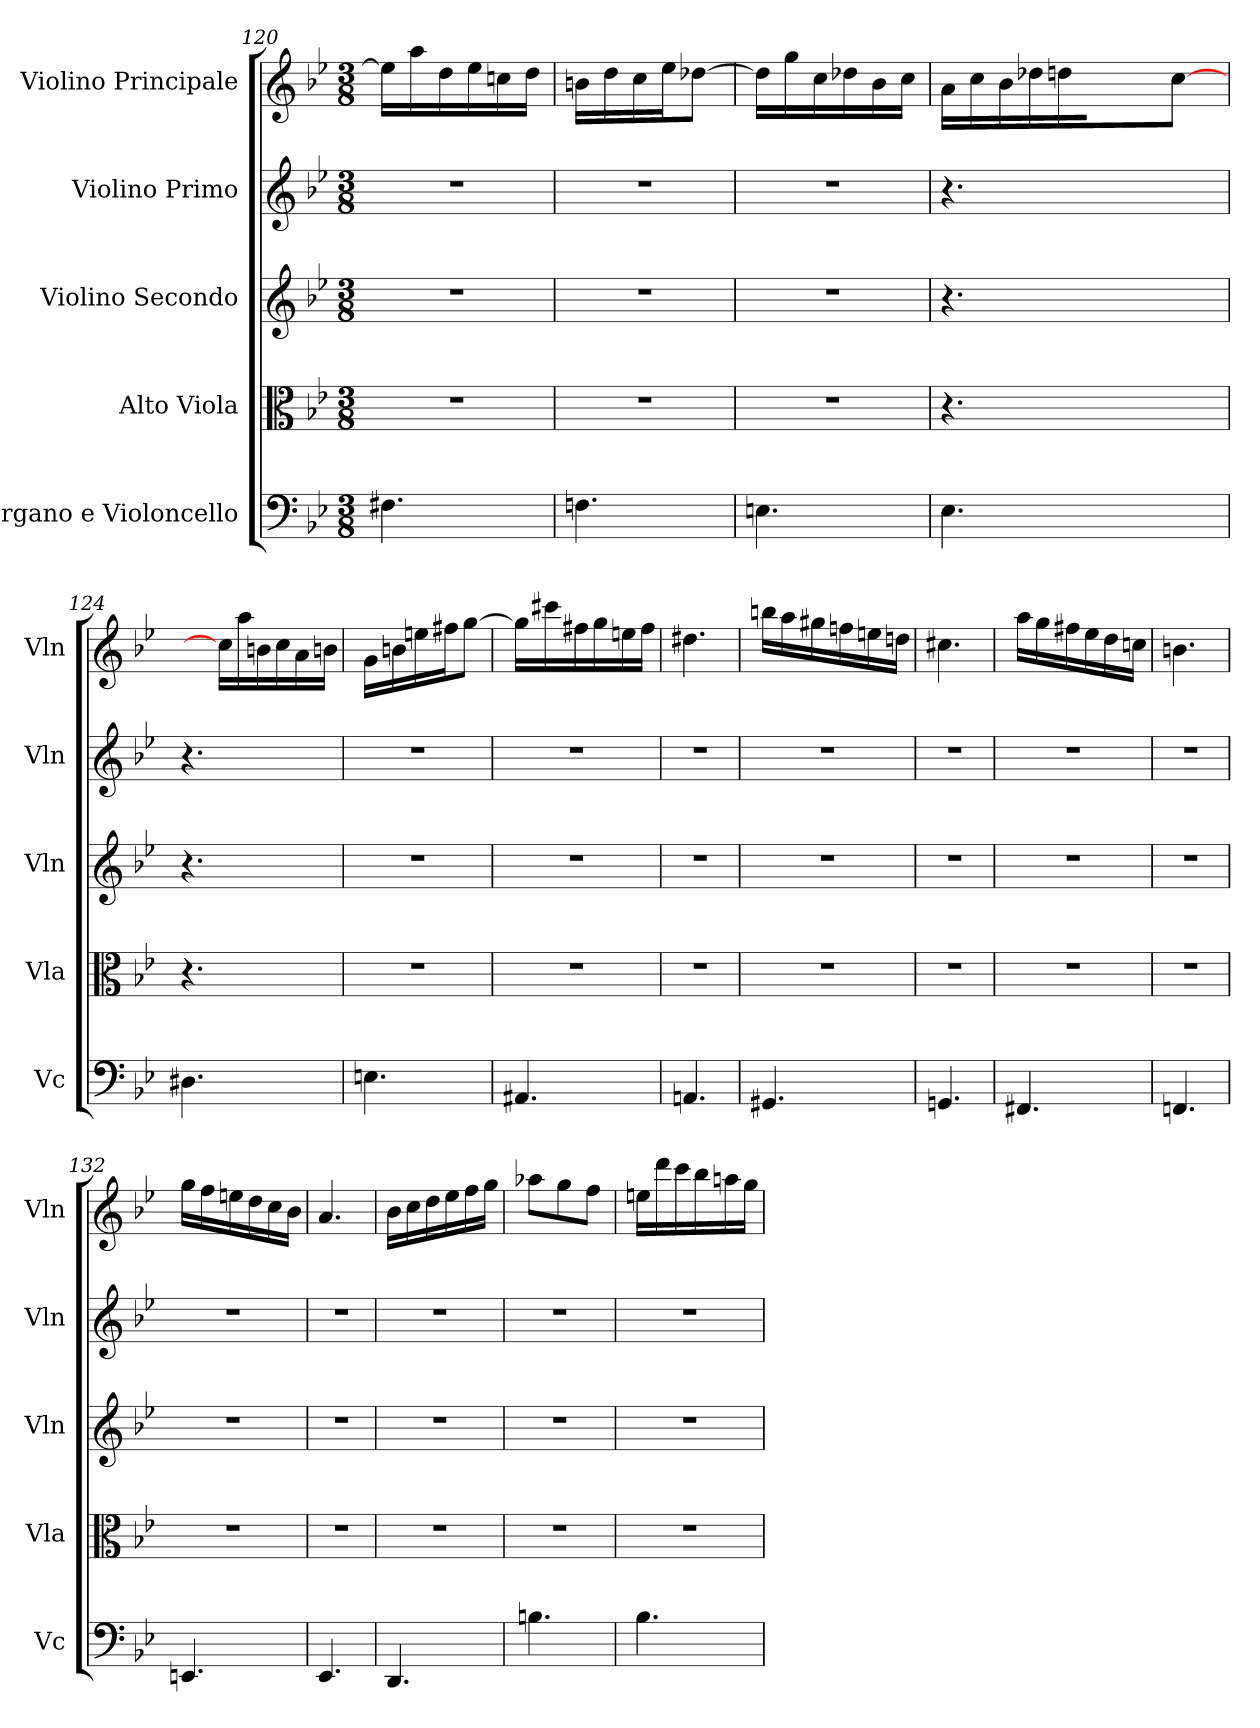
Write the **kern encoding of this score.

**kern	**kern	**kern	**kern	**kern
*part5	*part4	*part3	*part2	*part1
*staff5	*staff4	*staff3	*staff2	*staff1
*I"Organo e Violoncello	*I"Alto Viola	*I"Violino Secondo	*I"Violino Primo	*I"Violino Principale
*I'Vc	*I'Vla	*I'Vln	*I'Vln	*I'Vln
*clefF4	*clefC3	*clefG2	*clefG2	*clefG2
*k[b-e-]	*k[b-e-]	*k[b-e-]	*k[b-e-]	*k[b-e-]
*M3/8	*M3/8	*M3/8	*M3/8	*M3/8
=120	=120	=120	=120	=120
4.F#\	4.r	4.r	4.r	16ee-\LL]
.	.	.	.	16aa\
.	.	.	.	16dd\
.	.	.	.	16ee-\
.	.	.	.	16ccn\
.	.	.	.	16dd\JJ
=121	=121	=121	=121	=121
4.Fn\	4.r	4.r	4.r	16bn\LL
.	.	.	.	16dd\
.	.	.	.	16cc\
.	.	.	.	16ee-\J
.	.	.	.	[8dd-\J
=122	=122	=122	=122	=122
4.En\	4.r	4.r	4.r	16dd-\LL]
.	.	.	.	16gg\
.	.	.	.	16cc\
.	.	.	.	16dd-\
.	.	.	.	16b-\
.	.	.	.	16cc\JJ
=123	=123	=123	=123	=123
4.E-\	4.r	4.r	4.r	16a\LL
.	.	.	.	16cc\
.	.	.	.	16b-\
.	.	.	.	16dd-\
.	.	.	.	16ddn\J
.	.	.	.	16ryy
4ryy	4ryy	4ryy	4ryy	8.ryy
.	.	.	.	[8cc\J
16ryy	16ryy	16ryy	16ryy	.
=124	=124	=124	=124	=124
4.D#\	4.r	4.r	4.r	8.ryy
.	.	.	.	16cc\LL]
.	.	.	.	16aa\
.	.	.	.	16bn\
8.ryy	8.ryy	8.ryy	8.ryy	16cc\
.	.	.	.	16a\
.	.	.	.	16bn\JJ
=125	=125	=125	=125	=125
4.En\	4.r	4.r	4.r	16g\LL
.	.	.	.	16bn\
.	.	.	.	16een\
.	.	.	.	16ff#\J
.	.	.	.	[8gg\J
=126	=126	=126	=126	=126
4.AA#/	4.r	4.r	4.r	16gg\LL]
.	.	.	.	16ccc#\
.	.	.	.	16ff#\
.	.	.	.	16gg\
.	.	.	.	16een\
.	.	.	.	16ff#\JJ
=127	=127	=127	=127	=127
4.AAn/	4.r	4.r	4.r	4.dd#\
=128	=128	=128	=128	=128
4.GG#/	4.r	4.r	4.r	16bbn\LL
.	.	.	.	16aa\
.	.	.	.	16gg#\
.	.	.	.	16ffn\
.	.	.	.	16een\
.	.	.	.	16ddn\JJ
=129	=129	=129	=129	=129
4.GGn/	4.r	4.r	4.r	4.cc#\
=130	=130	=130	=130	=130
4.FF#/	4.r	4.r	4.r	16aa\LL
.	.	.	.	16gg\
.	.	.	.	16ff#\
.	.	.	.	16ee-\
.	.	.	.	16dd\
.	.	.	.	16ccn\JJ
=131	=131	=131	=131	=131
4.FFn/	4.r	4.r	4.r	4.bn\
=132	=132	=132	=132	=132
4.EEn/	4.r	4.r	4.r	16gg\LL
.	.	.	.	16ff\
.	.	.	.	16een\
.	.	.	.	16dd\
.	.	.	.	16cc\
.	.	.	.	16b-\JJ
=133	=133	=133	=133	=133
4.EE-/	4.r	4.r	4.r	4.a/
=134	=134	=134	=134	=134
4.DD/	4.r	4.r	4.r	16b-\LL
.	.	.	.	16cc\
.	.	.	.	16dd\
.	.	.	.	16ee-\
.	.	.	.	16ff\
.	.	.	.	16gg\JJ
=135	=135	=135	=135	=135
4.Bn\	4.r	4.r	4.r	8aa-\L
.	.	.	.	8gg\
.	.	.	.	8ff\J
=136	=136	=136	=136	=136
4.B-\	4.r	4.r	4.r	16een\LL
.	.	.	.	16ddd\
.	.	.	.	16ccc\
.	.	.	.	16bb-\
.	.	.	.	16aan\
.	.	.	.	16gg\JJ
=	=	=	=	=
*-	*-	*-	*-	*-
